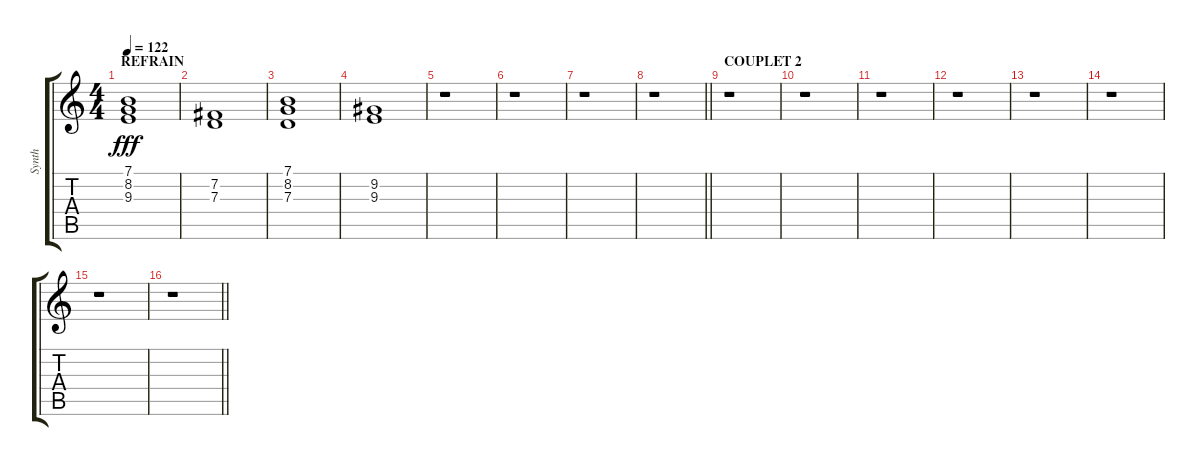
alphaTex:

\track ("Synth" "Synth") {instrument voiceoohs}
\staff {score tabs}
\tuning (E4 B3 G3 D3 A2 E2) {hide}
\ts (4 4)
\section ("" "REFRAIN")
\tempo 122
\clef g2
\ks c
(7.1 8.2 9.3).1{dy fff instrument voiceoohs} |
(7.2 7.3).1 |
(7.1 8.2 7.3).1 |
(9.2 9.3).1 |
r.1 |
r.1 |
r.1 |
\barLineRight lightlight
r.1 |
\section ("" "COUPLET 2")
r.1 |
r.1 |
r.1 |
r.1 |
r.1 |
r.1 |
r.1 |
\barLineRight lightlight
r.1
